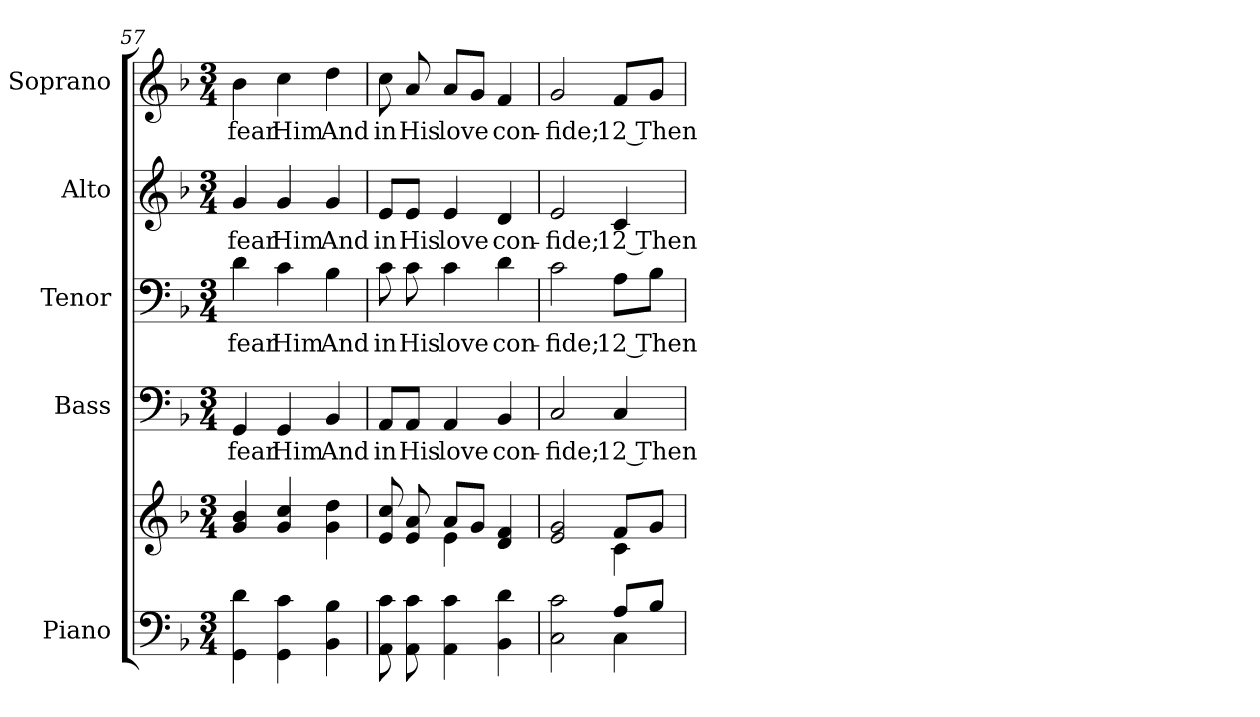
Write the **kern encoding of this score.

**kern	**kern	**kern	**text	**kern	**text	**kern	**text	**kern	**text
*part5	*part5	*part4	*part4	*part3	*part3	*part2	*part2	*part1	*part1
*staff6	*staff5	*staff4	*staff4	*staff3	*staff3	*staff2	*staff2	*staff1	*staff1
*I"Piano	*	*I"Bass	*	*I"Tenor	*	*I"Alto	*	*I"Soprano	*
*I'Pno.	*	*I'B.	*	*I'T.	*	*I'A.	*	*I'S.	*
!!LO:PB:g=z
*clefF4	*clefG2	*clefF4	*	*clefF4	*	*clefG2	*	*clefG2	*
*k[b-]	*k[b-]	*k[b-]	*	*k[b-]	*	*k[b-]	*	*k[b-]	*
*F:	*F:	*F:	*	*F:	*	*F:	*	*F:	*
*M3/4	*M3/4	*M3/4	*	*M3/4	*	*M3/4	*	*M3/4	*
=57	=57	=57	=57	=57	=57	=57	=57	=57	=57
!	!	!	!LO:LY:b:color=#000000	!	!	!	!	!	!
!	!	!	!	!	!LO:LY:b:color=#000000	!	!	!	!
!	!	!	!	!	!	!	!LO:LY:b:color=#000000	!	!
!	!	!	!	!	!	!	!	!	!LO:LY:b:color=#000000
4GGi\ 4di	4gi/ 4b-i	4GGi/	fear	4di\	fear	4gi/	fear	4b-i\	fear
!	!	!	!LO:LY:b:color=#000000	!	!	!	!	!	!
!	!	!	!	!	!LO:LY:b:color=#000000	!	!	!	!
!	!	!	!	!	!	!	!LO:LY:b:color=#000000	!	!
!	!	!	!	!	!	!	!	!	!LO:LY:b:color=#000000
4GGi\ 4ci	4gi/ 4cci	4GGi/	Him	4ci\	Him	4gi/	Him	4cci\	Him
!	!	!	!LO:LY:b:color=#000000	!	!	!	!	!	!
!	!	!	!	!	!LO:LY:b:color=#000000	!	!	!	!
!	!	!	!	!	!	!	!LO:LY:b:color=#000000	!	!
!	!	!	!	!	!	!	!	!	!LO:LY:b:color=#000000
4BB-i\ 4B-i	4gi\ 4ddi	4BB-i/	And	4B-i\	And	4gi/	And	4ddi\	And
=58	=58	=58	=58	=58	=58	=58	=58	=58	=58
*	*^	*	*	*	*	*	*	*	*
!	!	!	!	!LO:LY:b:color=#000000	!	!	!	!	!	!
!	!	!	!	!	!	!LO:LY:b:color=#000000	!	!	!	!
!	!	!	!	!	!	!	!	!LO:LY:b:color=#000000	!	!
!	!	!	!	!	!	!	!	!	!	!LO:LY:b:color=#000000
8AAi\ 8ci	8ei/ 8cci	4ryy	8AAi/L	in	8ci\	in	8ei/L	in	8cci\	in
!	!	!	!	!LO:LY:b:color=#000000	!	!	!	!	!	!
!	!	!	!	!	!	!LO:LY:b:color=#000000	!	!	!	!
!	!	!	!	!	!	!	!	!LO:LY:b:color=#000000	!	!
!	!	!	!	!	!	!	!	!	!	!LO:LY:b:color=#000000
8AAi\ 8ci	8ei/ 8ai	.	8AAi/J	His	8ci\	His	8ei/J	His	8ai/	His
!	!	!	!	!LO:LY:b:color=#000000	!	!	!	!	!	!
!	!	!	!	!	!	!LO:LY:b:color=#000000	!	!	!	!
!	!	!	!	!	!	!	!	!LO:LY:b:color=#000000	!	!
!	!	!	!	!	!	!	!	!	!	!LO:LY:b:color=#000000
4AAi\ 4ci	8ai/L	4ei\	4AAi/	love	4ci\	love	4ei/	love	8ai/L	love
.	8gi/J	.	.	.	.	.	.	.	8gi/J	.
!	!	!	!	!LO:LY:b:color=#000000	!	!	!	!	!	!
!	!	!	!	!	!	!LO:LY:b:color=#000000	!	!	!	!
!	!	!	!	!	!	!	!	!LO:LY:b:color=#000000	!	!
!	!	!	!	!	!	!	!	!	!	!LO:LY:b:color=#000000
4BB-i\ 4di	4di/ 4fi	4ryy	4BB-i/	con-	4di\	con-	4di/	con-	4fi/	con-
!!LO:PB:g=z
=59	=59	=59	=59	=59	=59	=59	=59	=59	=59	=59
*^	*	*	*	*	*	*	*	*	*	*
!	!	!	!	!	!LO:LY:b:color=#000000	!	!	!	!	!	!
!	!	!	!	!	!	!	!LO:LY:b:color=#000000	!	!	!	!
!	!	!	!	!	!	!	!	!	!LO:LY:b:color=#000000	!	!
!	!	!	!	!	!	!	!	!	!	!	!LO:LY:b:color=#000000
2Ci\ 2ci	2ryy	2ei/ 2gi	2ryy	2Ci/	-fide;	2ci\	-fide;	2ei/	-fide;	2gi/	-fide;
!	!	!	!	!	!LO:LY:b:color=#000000	!	!	!	!	!	!
!	!	!	!	!	!	!	!LO:LY:b:color=#000000	!	!	!	!
!	!	!	!	!	!	!	!	!	!LO:LY:b:color=#000000	!	!
!	!	!	!	!	!	!	!	!	!	!	!LO:LY:b:color=#000000
8Ai/L	4Ci\	8fi/L	4ci\	4Ci/	12 Then	8Ai\L	12 Then	4ci/	12 Then	8fi/L	12 Then
8B-i/J	.	8gi/J	.	.	.	8B-i\J	.	.	.	8gi/J	.
*v	*v	*	*	*	*	*	*	*	*	*	*
*	*v	*v	*	*	*	*	*	*	*	*
=	=	=	=	=	=	=	=	=	=
*-	*-	*-	*-	*-	*-	*-	*-	*-	*-
